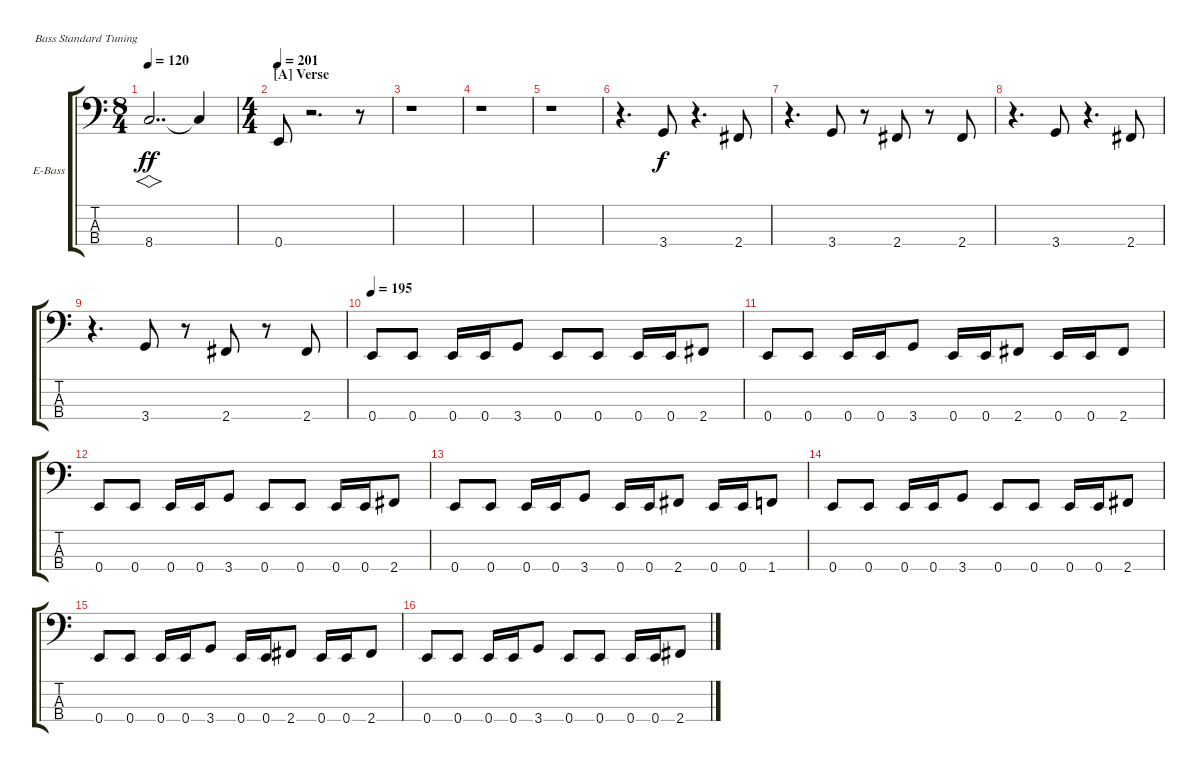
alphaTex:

\bracketExtendMode groupsimilarinstruments
\firstSystemTrackNameOrientation horizontal
\otherSystemsTrackNameOrientation horizontal
\track ("Bass" "E-Bass") {instrument electricbassfinger}
\staff {score tabs}
\tuning (G2 D2 A1 E1)
\ts (8 4)
\tempo 120
\clef f4
\ks c
8.4.2{vs dd dy ff} 8.4{t}.4 |
\ts (4 4)
\section ("A" "Verse")
\tempo 201
0.4.8 r.2{d} r.8 |
r.1 |
r.1 |
r.1 |
r.4{d} 3.4.8{dy f} r.4{d} 2.4.8 |
r.4{d} 3.4.8 r.8 2.4.8 r.8 2.4.8 |
r.4{d} 3.4.8 r.4{d} 2.4.8 |
r.4{d} 3.4.8 r.8 2.4.8 r.8 2.4.8 |
\tempo 195
0.4.8 0.4.8 0.4.16 0.4.16 3.4.8 0.4.8 0.4.8 0.4.16 0.4.16 2.4.8 |
0.4.8 0.4.8 0.4.16 0.4.16 3.4.8 0.4.16 0.4.16 2.4.8 0.4.16 0.4.16 2.4.8 |
0.4.8 0.4.8 0.4.16 0.4.16 3.4.8 0.4.8 0.4.8 0.4.16 0.4.16 2.4.8 |
0.4.8 0.4.8 0.4.16 0.4.16 3.4.8 0.4.16 0.4.16 2.4.8 0.4.16 0.4.16 1.4.8 |
0.4.8 0.4.8 0.4.16 0.4.16 3.4.8 0.4.8 0.4.8 0.4.16 0.4.16 2.4.8 |
0.4.8 0.4.8 0.4.16 0.4.16 3.4.8 0.4.16 0.4.16 2.4.8 0.4.16 0.4.16 2.4.8 |
0.4.8 0.4.8 0.4.16 0.4.16 3.4.8 0.4.8 0.4.8 0.4.16 0.4.16 2.4.8
